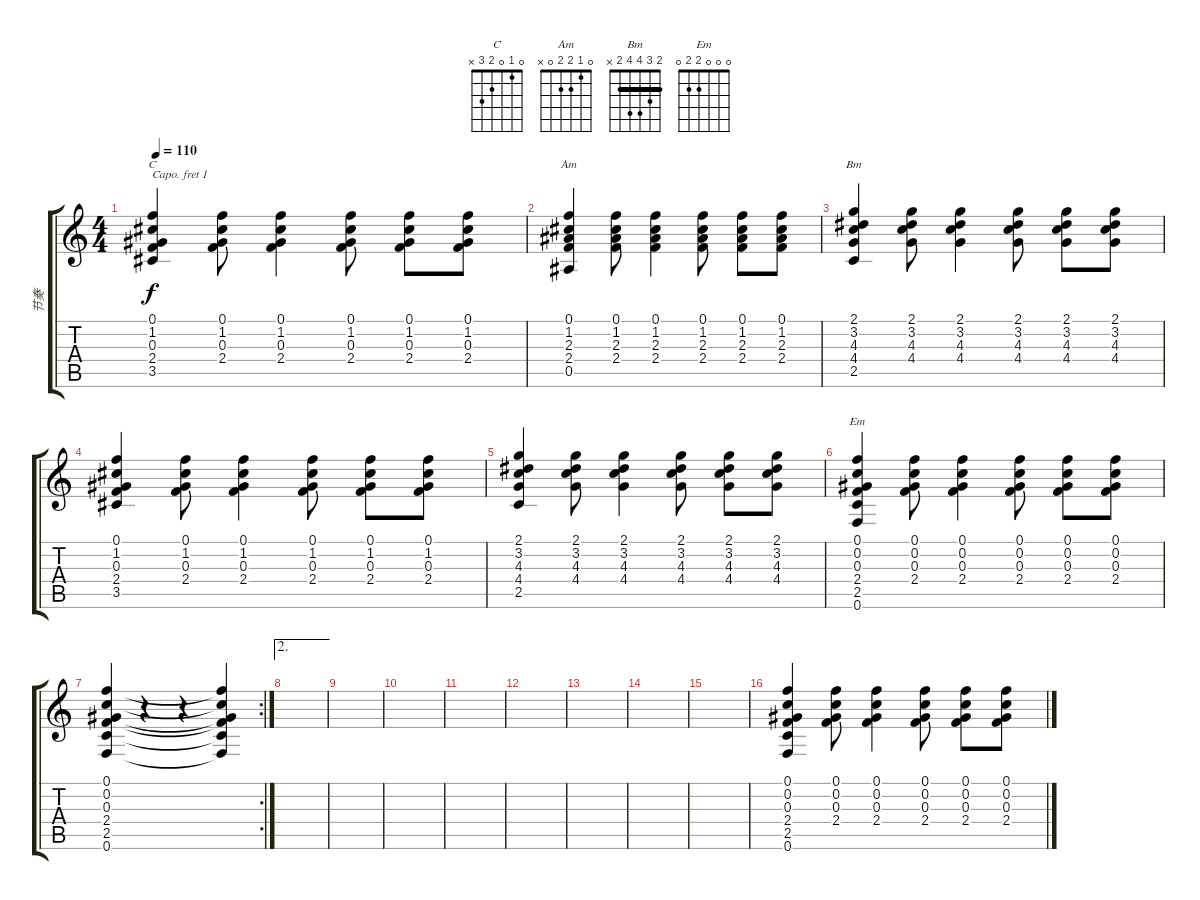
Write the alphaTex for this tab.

\track ("节奏" "节奏") {instrument acousticguitarsteel}
\staff {score tabs}
\capo 1
\tuning (E4 B3 G3 D3 A2 E2) {hide}
\chord ("C" 0 1 0 2 3 x)
\chord ("Am" 0 1 2 2 0 x)
\chord ("Bm" 2 3 4 4 2 x) {barre 2}
\chord ("Em" 0 0 0 2 2 0)
\ts (4 4)
\tempo 110
\clef g2
\ks c
(0.1 1.2 0.3 2.4 3.5).4{ch "C" dy f} (0.1 1.2 0.3 2.4).8 (0.1 1.2 0.3 2.4).4 (0.1 1.2 0.3 2.4).8 (0.1 1.2 0.3 2.4).8 (0.1 1.2 0.3 2.4).8 |
(0.1 1.2 2.3 2.4 0.5).4{ch "Am"} (0.1 1.2 2.3 2.4).8 (0.1 1.2 2.3 2.4).4 (0.1 1.2 2.3 2.4).8 (0.1 1.2 2.3 2.4).8 (0.1 1.2 2.3 2.4).8 |
(2.1 3.2 4.3 4.4 2.5).4{ch "Bm"} (2.1 3.2 4.3 4.4).8 (2.1 3.2 4.3 4.4).4 (2.1 3.2 4.3 4.4).8 (2.1 3.2 4.3 4.4).8 (2.1 3.2 4.3 4.4).8 |
(0.1 1.2 0.3 2.4 3.5).4 (0.1 1.2 0.3 2.4).8 (0.1 1.2 0.3 2.4).4 (0.1 1.2 0.3 2.4).8 (0.1 1.2 0.3 2.4).8 (0.1 1.2 0.3 2.4).8 |
(2.1 3.2 4.3 4.4 2.5).4 (2.1 3.2 4.3 4.4).8 (2.1 3.2 4.3 4.4).4 (2.1 3.2 4.3 4.4).8 (2.1 3.2 4.3 4.4).8 (2.1 3.2 4.3 4.4).8 |
(0.1 0.2 0.3 2.4 2.5 0.6).4{ch "Em"} (0.1 0.2 0.3 2.4).8 (0.1 0.2 0.3 2.4).4 (0.1 0.2 0.3 2.4).8 (0.1 0.2 0.3 2.4).8 (0.1 0.2 0.3 2.4).8 |
\rc 2
(0.1 0.2 0.3 2.4 2.5 0.6).4 r.4 r.4 (0.1{t} 0.2{t} 0.3{t} 2.4{t} 2.5{t} 0.6{t}).4 |
\ae 2
|
|
|
|
|
|
|
|
(0.1 0.2 0.3 2.4 2.5 0.6).4 (0.1 0.2 0.3 2.4).8 (0.1 0.2 0.3 2.4).4 (0.1 0.2 0.3 2.4).8 (0.1 0.2 0.3 2.4).8 (0.1 0.2 0.3 2.4).8
